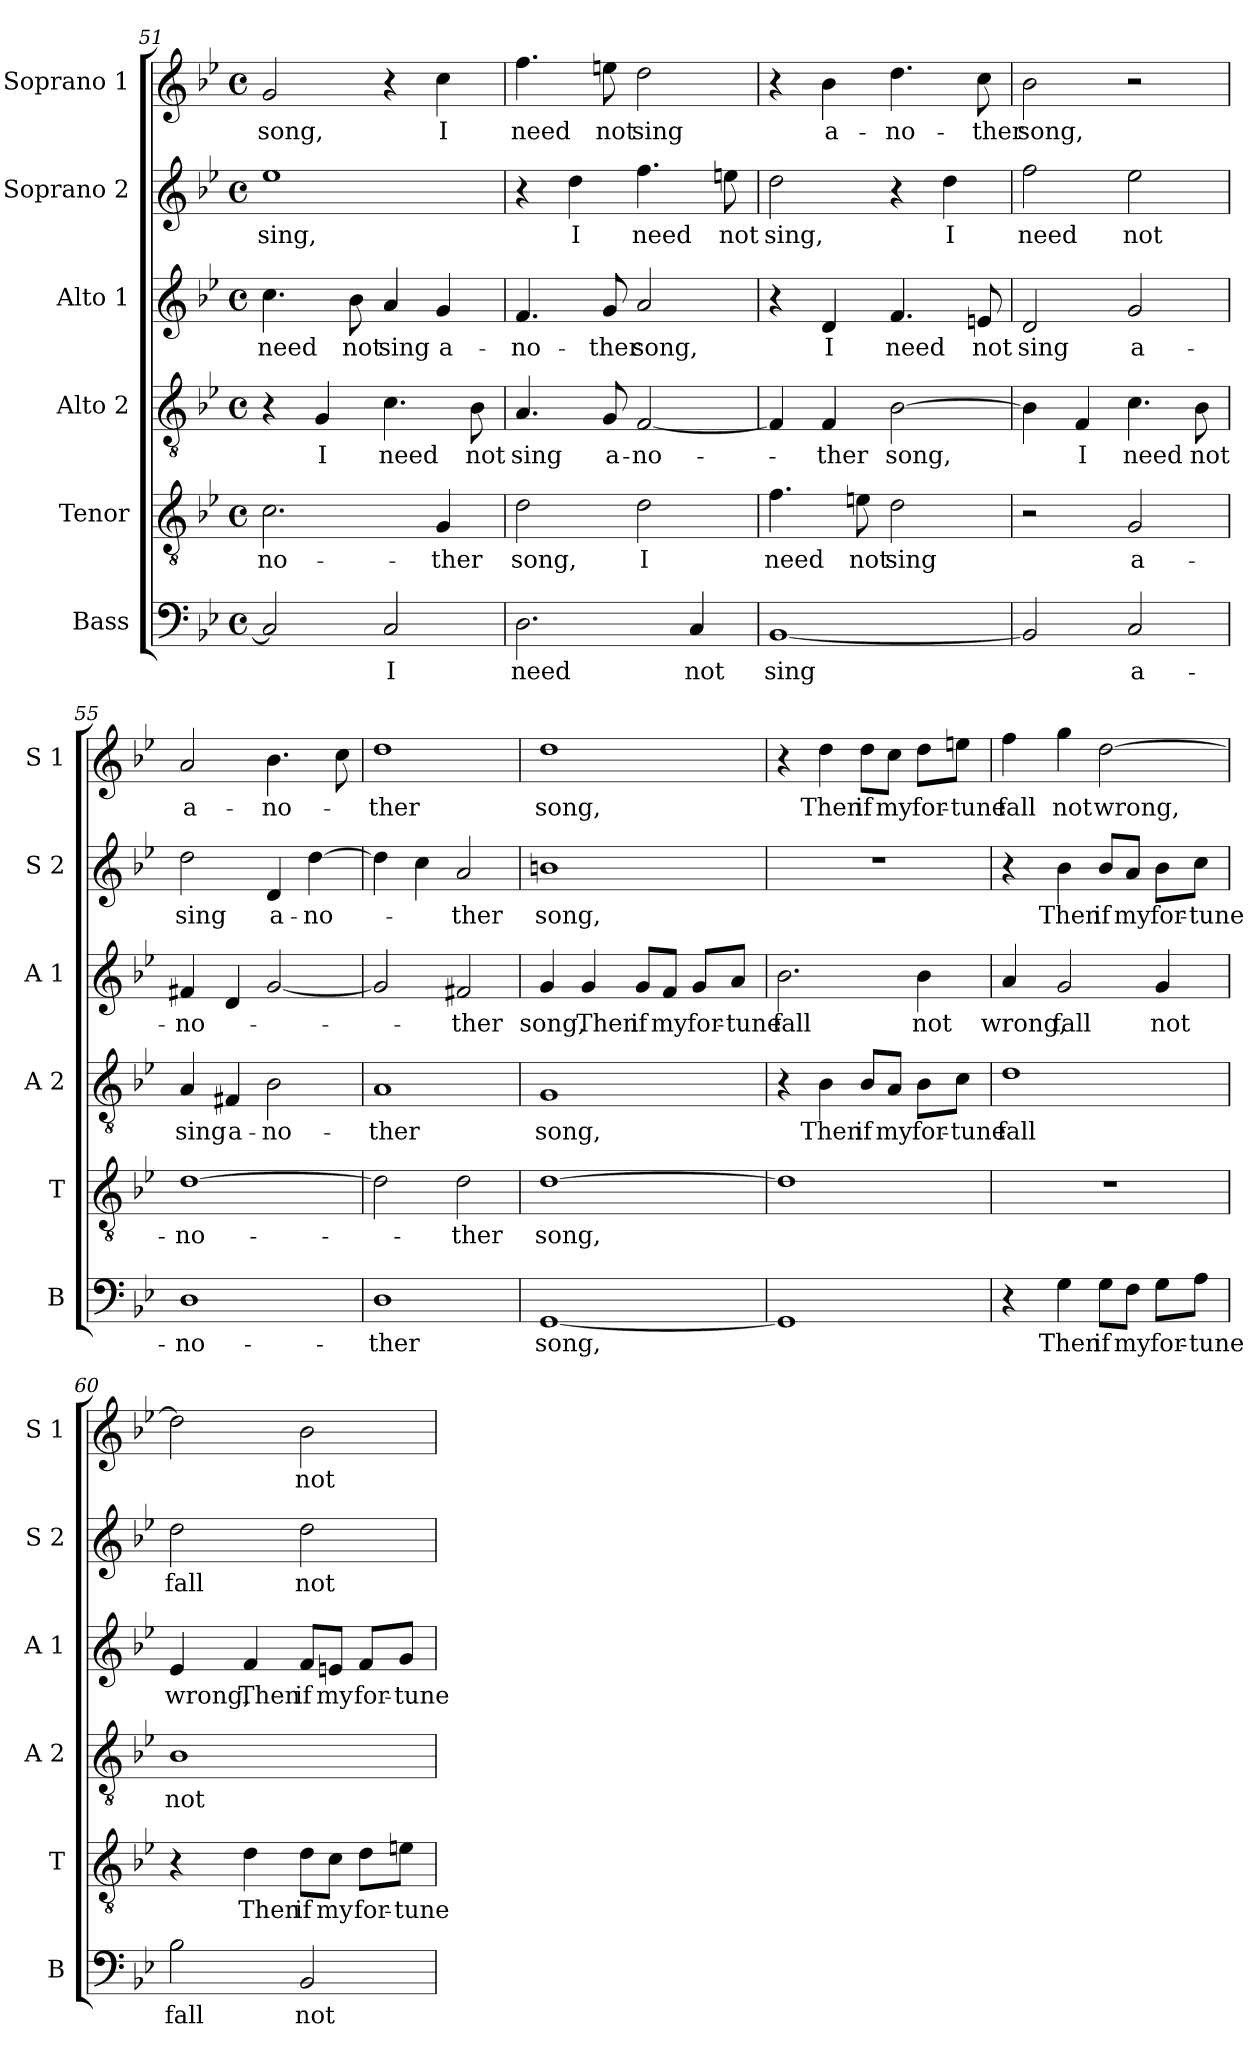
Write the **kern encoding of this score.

**kern	**text	**kern	**text	**kern	**text	**kern	**text	**kern	**text	**kern	**text
*part6	*part6	*part5	*part5	*part4	*part4	*part3	*part3	*part2	*part2	*part1	*part1
*staff6	*staff6	*staff5	*staff5	*staff4	*staff4	*staff3	*staff3	*staff2	*staff2	*staff1	*staff1
*I"Bass	*	*I"Tenor	*	*I"Alto 2	*	*I"Alto 1	*	*I"Soprano 2	*	*I"Soprano 1	*
*I'B	*	*I'T	*	*I'A 2	*	*I'A 1	*	*I'S 2	*	*I'S 1	*
*clefF4	*	*clefGv2	*	*clefGv2	*	*clefG2	*	*clefG2	*	*clefG2	*
*k[b-e-]	*	*k[b-e-]	*	*k[b-e-]	*	*k[b-e-]	*	*k[b-e-]	*	*k[b-e-]	*
*B-:	*	*B-:	*	*B-:	*	*B-:	*	*B-:	*	*B-:	*
*M4/4	*	*M4/4	*	*M4/4	*	*M4/4	*	*M4/4	*	*M4/4	*
*met(c)	*	*met(c)	*	*met(c)	*	*met(c)	*	*met(c)	*	*met(c)	*
=51	=51	=51	=51	=51	=51	=51	=51	=51	=51	=51	=51
!	!	!	!LO:LY:b	!	!	!	!LO:LY:b	!	!LO:LY:b	!	!LO:LY:b
2C/]	.	2.c\	-no-	4r	.	4.cc\	need	1ee-	sing,	2g/	song,
!	!	!	!	!	!LO:LY:b	!	!	!	!	!	!
.	.	.	.	4G/	I	.	.	.	.	.	.
!	!	!	!	!	!	!	!LO:LY:b	!	!	!	!
.	.	.	.	.	.	8b-\	not	.	.	.	.
!	!LO:LY:b	!	!	!	!LO:LY:b	!	!LO:LY:b	!	!	!	!
2C/	I	.	.	4.c\	need	4a/	sing	.	.	4r	.
!	!	!	!LO:LY:b	!	!	!	!LO:LY:b	!	!	!	!LO:LY:b
.	.	4G/	-ther	.	.	4g/	a-	.	.	4cc\	I
!	!	!	!	!	!LO:LY:b	!	!	!	!	!	!
.	.	.	.	8B-\	not	.	.	.	.	.	.
=52	=52	=52	=52	=52	=52	=52	=52	=52	=52	=52	=52
!	!LO:LY:b	!	!LO:LY:b	!	!LO:LY:b	!	!LO:LY:b	!	!	!	!LO:LY:b
2.D\	need	2d\	song,	4.A/	sing	4.f/	-no-	4r	.	4.ff\	need
!	!	!	!	!	!	!	!	!	!LO:LY:b	!	!
.	.	.	.	.	.	.	.	4dd\	I	.	.
!	!	!	!	!	!LO:LY:b	!	!LO:LY:b	!	!	!	!LO:LY:b
.	.	.	.	8G/	a-	8g/	-ther	.	.	8een\	not
!	!	!	!LO:LY:b	!	!LO:LY:b	!	!LO:LY:b	!	!LO:LY:b	!	!LO:LY:b
.	.	2d\	I	[2F/	-no-	2a/	song,	4.ff\	need	2dd\	sing
!	!LO:LY:b	!	!	!	!	!	!	!	!	!	!
4C/	not	.	.	.	.	.	.	.	.	.	.
!	!	!	!	!	!	!	!	!	!LO:LY:b	!	!
.	.	.	.	.	.	.	.	8een\	not	.	.
=53	=53	=53	=53	=53	=53	=53	=53	=53	=53	=53	=53
!	!LO:LY:b	!	!LO:LY:b	!	!	!	!	!	!LO:LY:b	!	!
[1BB-	sing	4.f\	need	4F/]	.	4r	.	2dd\	sing,	4r	.
!	!	!	!	!	!LO:LY:b	!	!LO:LY:b	!	!	!	!LO:LY:b
.	.	.	.	4F/	-ther	4d/	I	.	.	4b-\	a-
!	!	!	!LO:LY:b	!	!	!	!	!	!	!	!
.	.	8en\	not	.	.	.	.	.	.	.	.
!	!	!	!LO:LY:b	!	!LO:LY:b	!	!LO:LY:b	!	!	!	!LO:LY:b
.	.	2d\	sing	[2B-\	song,	4.f/	need	4r	.	4.dd\	-no-
!	!	!	!	!	!	!	!	!	!LO:LY:b	!	!
.	.	.	.	.	.	.	.	4dd\	I	.	.
!	!	!	!	!	!	!	!LO:LY:b	!	!	!	!LO:LY:b
.	.	.	.	.	.	8en/	not	.	.	8cc\	-ther
=54	=54	=54	=54	=54	=54	=54	=54	=54	=54	=54	=54
!	!	!	!	!	!	!	!LO:LY:b	!	!LO:LY:b	!	!LO:LY:b
2BB-/]	.	2r	.	4B-\]	.	2d/	sing	2ff\	need	2b-\	song,
!	!	!	!	!	!LO:LY:b	!	!	!	!	!	!
.	.	.	.	4F/	I	.	.	.	.	.	.
!	!LO:LY:b	!	!LO:LY:b	!	!LO:LY:b	!	!LO:LY:b	!	!LO:LY:b	!	!
2C/	a-	2G/	a-	4.c\	need	2g/	a-	2ee-\	not	2r	.
!	!	!	!	!	!LO:LY:b	!	!	!	!	!	!
.	.	.	.	8B-\	not	.	.	.	.	.	.
!!LO:LB:g=z
=55	=55	=55	=55	=55	=55	=55	=55	=55	=55	=55	=55
!	!LO:LY:b	!	!LO:LY:b	!	!LO:LY:b	!	!LO:LY:b	!	!LO:LY:b	!	!LO:LY:b
1D	-no-	[1d	-no-	4A/	sing	4f#X/	-no-	2dd\	sing	2a/	a-
!	!	!	!	!	!LO:LY:b	!	!	!	!	!	!
.	.	.	.	4F#X/	a-	4d/	.	.	.	.	.
!	!	!	!	!	!LO:LY:b	!	!	!	!LO:LY:b	!	!LO:LY:b
.	.	.	.	2B-\	-no-	[2g/	.	4d/	a-	4.b-\	-no-
!	!	!	!	!	!	!	!	!	!LO:LY:b	!	!
.	.	.	.	.	.	.	.	[4dd\	-no-	.	.
.	.	.	.	.	.	.	.	.	.	8cc\	.
=56	=56	=56	=56	=56	=56	=56	=56	=56	=56	=56	=56
!	!LO:LY:b	!	!	!	!LO:LY:b	!	!	!	!	!	!LO:LY:b
1D	-ther	2d\]	.	1A	-ther	2g/]	.	4dd\]	.	1dd	-ther
.	.	.	.	.	.	.	.	4cc\	.	.	.
!	!	!	!LO:LY:b	!	!	!	!LO:LY:b	!	!LO:LY:b	!	!
.	.	2d\	-ther	.	.	2f#X/	-ther	2a/	-ther	.	.
=57	=57	=57	=57	=57	=57	=57	=57	=57	=57	=57	=57
!	!LO:LY:b	!	!LO:LY:b	!	!LO:LY:b	!	!LO:LY:b	!	!LO:LY:b	!	!LO:LY:b
[1GG	song,	[1d	song,	1G	song,	4g/	song,	1bn	song,	1dd	song,
!	!	!	!	!	!	!	!LO:LY:b	!	!	!	!
.	.	.	.	.	.	4g/	Then	.	.	.	.
!	!	!	!	!	!	!	!LO:LY:b	!	!	!	!
.	.	.	.	.	.	8g/L	if	.	.	.	.
!	!	!	!	!	!	!	!LO:LY:b	!	!	!	!
.	.	.	.	.	.	8f/J	my	.	.	.	.
!	!	!	!	!	!	!	!LO:LY:b	!	!	!	!
.	.	.	.	.	.	8g/L	for-	.	.	.	.
!	!	!	!	!	!	!	!LO:LY:b	!	!	!	!
.	.	.	.	.	.	8a/J	-tune	.	.	.	.
=58	=58	=58	=58	=58	=58	=58	=58	=58	=58	=58	=58
!	!	!	!	!	!	!	!LO:LY:b	!	!	!	!
1GG]	.	1d]	.	4r	.	2.b-\	fall	1r	.	4r	.
!	!	!	!	!	!LO:LY:b	!	!	!	!	!	!LO:LY:b
.	.	.	.	4B-\	Then	.	.	.	.	4dd\	Then
!	!	!	!	!	!LO:LY:b	!	!	!	!	!	!LO:LY:b
.	.	.	.	8B-/L	if	.	.	.	.	8dd\L	if
!	!	!	!	!	!LO:LY:b	!	!	!	!	!	!LO:LY:b
.	.	.	.	8A/J	my	.	.	.	.	8cc\J	my
!	!	!	!	!	!LO:LY:b	!	!LO:LY:b	!	!	!	!LO:LY:b
.	.	.	.	8B-\L	for-	4b-\	not	.	.	8dd\L	for-
!	!	!	!	!	!LO:LY:b	!	!	!	!	!	!LO:LY:b
.	.	.	.	8c\J	-tune	.	.	.	.	8een\J	-tune
=59	=59	=59	=59	=59	=59	=59	=59	=59	=59	=59	=59
!	!	!	!	!	!LO:LY:b	!	!LO:LY:b	!	!	!	!LO:LY:b
4r	.	1r	.	1d	fall	4a/	wrong,	4r	.	4ff\	fall
!	!LO:LY:b	!	!	!	!	!	!LO:LY:b	!	!LO:LY:b	!	!LO:LY:b
4G\	Then	.	.	.	.	2g/	fall	4b-\	Then	4gg\	not
!	!LO:LY:b	!	!	!	!	!	!	!	!LO:LY:b	!	!LO:LY:b
8G\L	if	.	.	.	.	.	.	8b-/L	if	[2dd\	wrong,
!	!LO:LY:b	!	!	!	!	!	!	!	!LO:LY:b	!	!
8F\J	my	.	.	.	.	.	.	8a/J	my	.	.
!	!LO:LY:b	!	!	!	!	!	!LO:LY:b	!	!LO:LY:b	!	!
8G\L	for-	.	.	.	.	4g/	not	8b-\L	for-	.	.
!	!LO:LY:b	!	!	!	!	!	!	!	!LO:LY:b	!	!
8A\J	-tune	.	.	.	.	.	.	8cc\J	-tune	.	.
!!LO:LB:g=z
=60	=60	=60	=60	=60	=60	=60	=60	=60	=60	=60	=60
!	!LO:LY:b	!	!	!	!LO:LY:b	!	!LO:LY:b	!	!LO:LY:b	!	!
2B-\	fall	4r	.	1B-	not	4e-/	wrong,	2dd\	fall	2dd\]	.
!	!	!	!LO:LY:b	!	!	!	!LO:LY:b	!	!	!	!
.	.	4d\	Then	.	.	4f/	Then	.	.	.	.
!	!LO:LY:b	!	!LO:LY:b	!	!	!	!LO:LY:b	!	!LO:LY:b	!	!LO:LY:b
2BB-/	not	8d\L	if	.	.	8f/L	if	2dd\	not	2b-\	not
!	!	!	!LO:LY:b	!	!	!	!LO:LY:b	!	!	!	!
.	.	8c\J	my	.	.	8en/J	my	.	.	.	.
!	!	!	!LO:LY:b	!	!	!	!LO:LY:b	!	!	!	!
.	.	8d\L	for-	.	.	8f/L	for-	.	.	.	.
!	!	!	!LO:LY:b	!	!	!	!LO:LY:b	!	!	!	!
.	.	8en\J	-tune	.	.	8g/J	-tune	.	.	.	.
=	=	=	=	=	=	=	=	=	=	=	=
*-	*-	*-	*-	*-	*-	*-	*-	*-	*-	*-	*-
